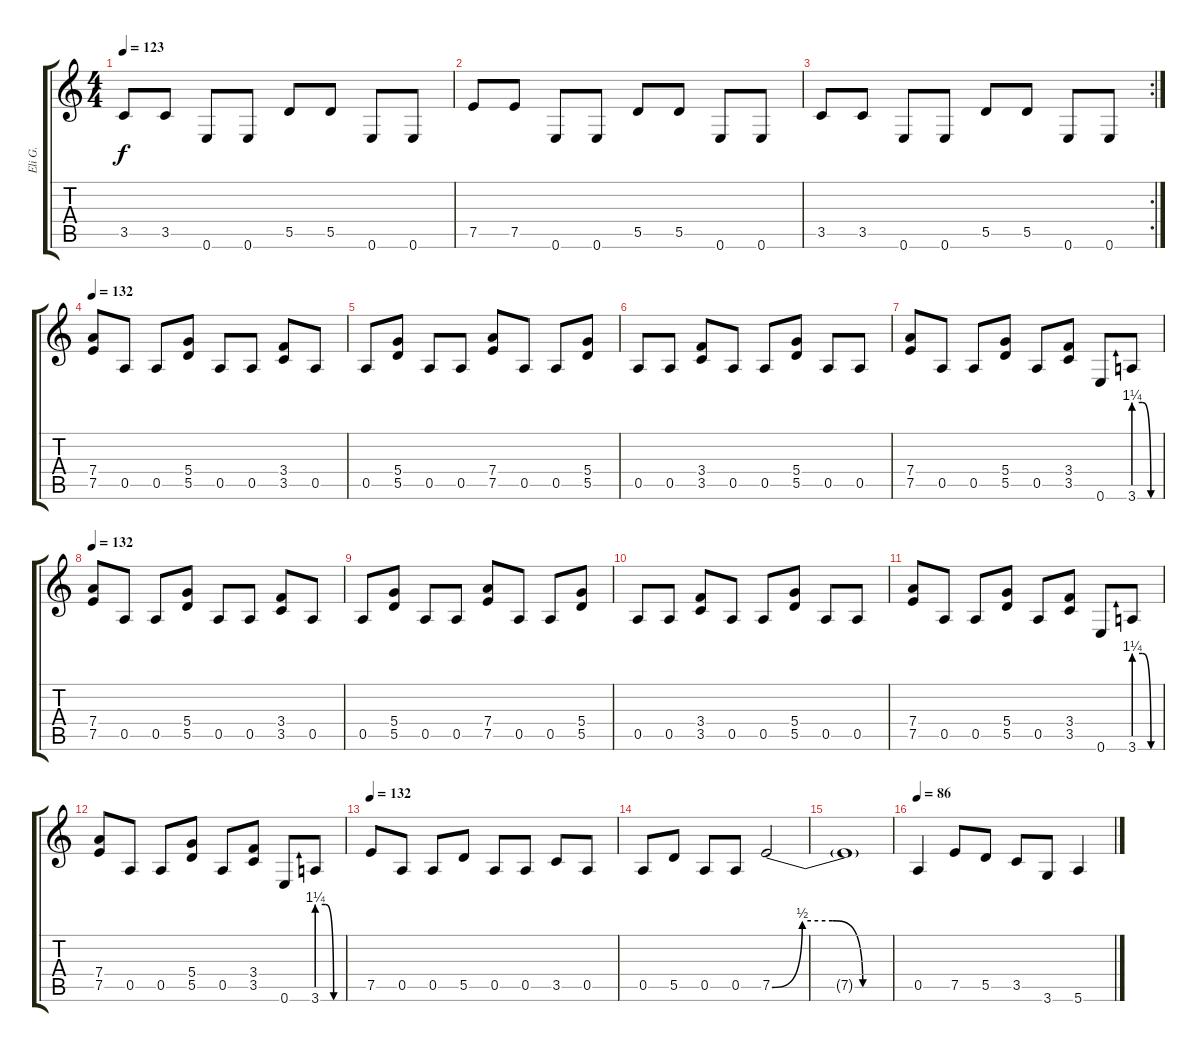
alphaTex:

\track ("Eli G." "Eli G.") {instrument distortionguitar}
\staff {score tabs}
\tuning (E4 B3 G3 D3 A2 E2) {hide}
\ts (4 4)
\tempo 123
\clef g2
\ks c
3.5.8{dy f} 3.5.8 0.6.8 0.6.8 5.5.8 5.5.8 0.6.8 0.6.8 |
7.5.8 7.5.8 0.6.8 0.6.8 5.5.8 5.5.8 0.6.8 0.6.8 |
\rc 2
3.5.8 3.5.8 0.6.8 0.6.8 5.5.8 5.5.8 0.6.8 0.6.8 |
\tempo 132
(7.4 7.5).8 0.5.8 0.5.8 (5.4 5.5).8 0.5.8 0.5.8 (3.4 3.5).8 0.5.8 |
0.5.8 (5.4 5.5).8 0.5.8 0.5.8 (7.4 7.5).8 0.5.8 0.5.8 (5.4 5.5).8 |
0.5.8 0.5.8 (3.4 3.5).8 0.5.8 0.5.8 (5.4 5.5).8 0.5.8 0.5.8 |
(7.4 7.5).8 0.5.8 0.5.8 (5.4 5.5).8 0.5.8 (3.4 3.5).8 0.6.8 3.6{be (custom 0 5 20 5 40 0 60 0)}.8 |
\tempo 132
(7.4 7.5).8 0.5.8 0.5.8 (5.4 5.5).8 0.5.8 0.5.8 (3.4 3.5).8 0.5.8 |
0.5.8 (5.4 5.5).8 0.5.8 0.5.8 (7.4 7.5).8 0.5.8 0.5.8 (5.4 5.5).8 |
0.5.8 0.5.8 (3.4 3.5).8 0.5.8 0.5.8 (5.4 5.5).8 0.5.8 0.5.8 |
(7.4 7.5).8 0.5.8 0.5.8 (5.4 5.5).8 0.5.8 (3.4 3.5).8 0.6.8 3.6{be (custom 0 5 20 5 40 0 60 0)}.8 |
(7.4 7.5).8 0.5.8 0.5.8 (5.4 5.5).8 0.5.8 (3.4 3.5).8 0.6.8 3.6{be (custom 0 5 20 5 40 0 60 0)}.8 |
\tempo 132
7.5.8 0.5.8 0.5.8 5.5.8 0.5.8 0.5.8 3.5.8 0.5.8 |
0.5.8 5.5.8 0.5.8 0.5.8 7.5{be (custom 0 0 15 2 30 2 45 0 60 0)}.2 |
7.5{t}.1 |
\tempo 86
0.5.4 7.5.8 5.5.8 3.5.8 3.6.8 5.6{sl}.4
